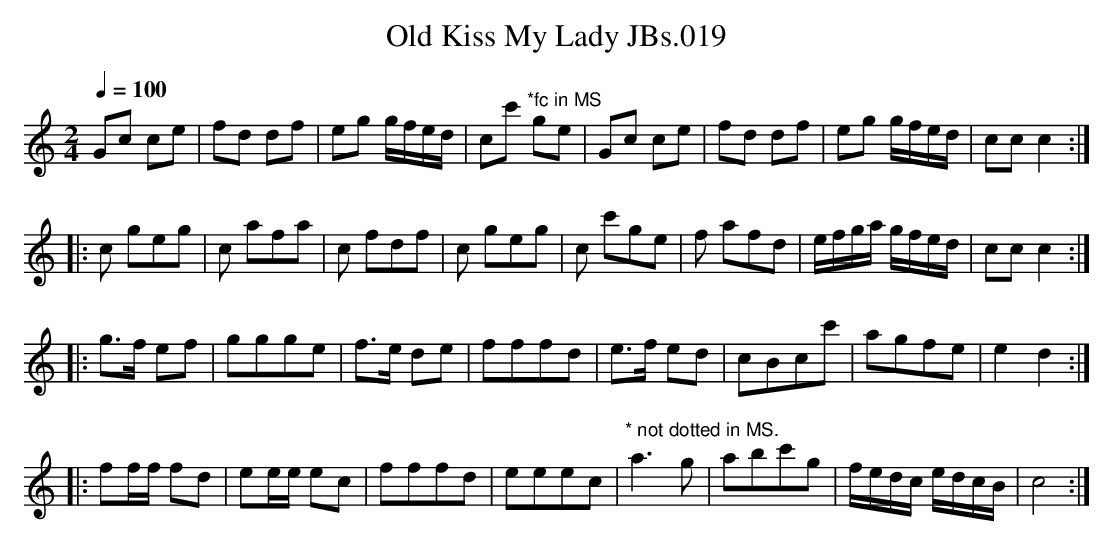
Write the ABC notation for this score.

X:1
T:Old Kiss My Lady JBs.019
M:2/4
L:1/8
Q:1/4=100
K:C major
Gc ce|fd df|eg g/f/e/d/|cc' "*fc in MS"ge|\
Gc ce|fd df|eg g/f/e/d/|cc c2:|!
|:c geg|c afa|c fdf|c geg|\
c c'ge|f afd|e/f/g/a/ g/f/e/d/|cc c2:|!
|:g>f ef|ggge|f>e de|fffd|\
e>f ed|cBcc'|agfe|e2d2:|!
|:ff/f/ fd|ee/e/ ec|fffd|eeec|\
"* not dotted in MS."a3g|abc'g|f/e/d/c/ e/d/c/B/|c4:|
